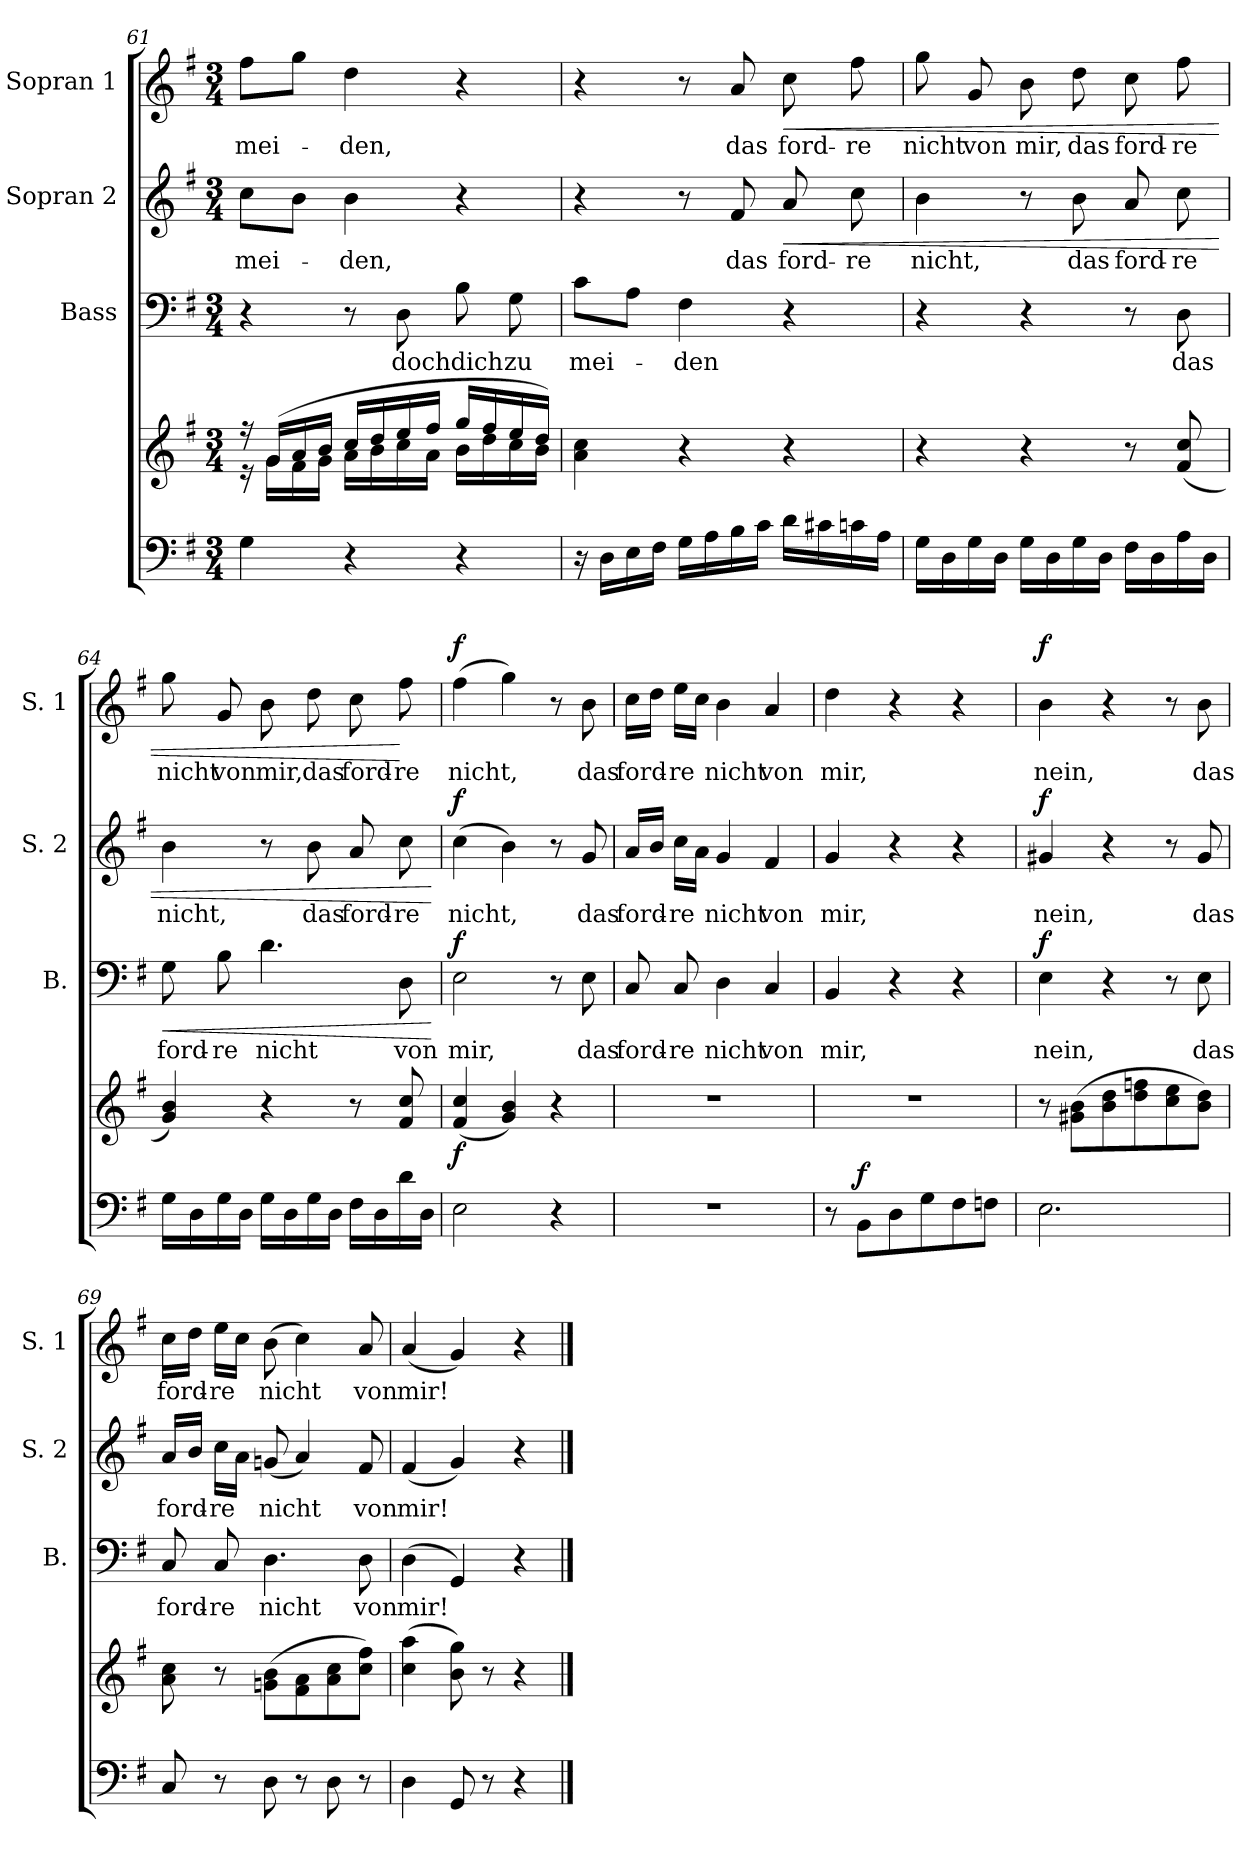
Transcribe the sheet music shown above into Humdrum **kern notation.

**kern	**kern	**dynam	**kern	**text	**dynam	**kern	**text	**dynam	**kern	**text	**dynam
*part4	*part4	*part4	*part3	*part3	*part3	*part2	*part2	*part2	*part1	*part1	*part1
*staff5	*staff4	*staff4/5	*staff3	*staff3	*staff3	*staff2	*staff2	*staff2	*staff1	*staff1	*staff1
*	*	*	*I"Bass	*	*	*I"Sopran 2	*	*	*I"Sopran 1	*	*
*	*	*	*I'B.	*	*	*I'S. 2	*	*	*I'S. 1	*	*
*clefF4	*clefG2	*	*clefF4	*	*	*clefG2	*	*	*clefG2	*	*
*k[f#]	*k[f#]	*	*k[f#]	*	*	*k[f#]	*	*	*k[f#]	*	*
*G:	*G:	*	*G:	*	*	*G:	*	*	*G:	*	*
*M3/4	*M3/4	*	*M3/4	*	*	*M3/4	*	*	*M3/4	*	*
=61	=61	=61	=61	=61	=61	=61	=61	=61	=61	=61	=61
*	*^	*	*	*	*	*	*	*	*	*	*
!	!	!	!	!	!	!	!	!LO:LY:b	!	!	!LO:LY:b	!
4G\	16r	16r	.	4r	.	.	8cc\L	mei-	.	8ff#\L	mei-	.
.	(>16g/LL	16g\LL	.	.	.	.	.	.	.	.	.	.
.	16a/	16f#\	.	.	.	.	8b\J	.	.	8gg\J	.	.
.	16b/JJ	16g\JJ	.	.	.	.	.	.	.	.	.	.
!	!	!	!	!	!	!	!	!LO:LY:b	!	!	!LO:LY:b	!
4r	16cc/LL	16a\LL	.	8r	.	.	4b\	-den,	.	4dd\	-den,	.
.	16dd/	16b\	.	.	.	.	.	.	.	.	.	.
!	!	!	!	!	!LO:LY:b	!	!	!	!	!	!	!
.	16ee/	16cc\	.	8D\	doch	.	.	.	.	.	.	.
.	16ff#/JJ	16a\JJ	.	.	.	.	.	.	.	.	.	.
!	!	!	!	!	!LO:LY:b	!	!	!	!	!	!	!
4r	16gg/LL	16b\LL	.	8B\	dich	.	4r	.	.	4r	.	.
.	16ff#/	16dd\	.	.	.	.	.	.	.	.	.	.
!	!	!	!	!	!LO:LY:b	!	!	!	!	!	!	!
.	16ee/	16cc\	.	8G\	zu	.	.	.	.	.	.	.
.	16dd/JJ)	16b\JJ	.	.	.	.	.	.	.	.	.	.
!!LO:PB:g=z
=62	=62	=62	=62	=62	=62	=62	=62	=62	=62	=62	=62	=62
!	!	!	!	!	!LO:LY:b	!	!	!	!	!	!	!
*	*v	*v	*	*	*	*	*	*	*	*	*	*
16r	4a\ 4cc\	.	8c\L	mei-	.	4r	.	.	4r	.	.
16D\LL	.	.	.	.	.	.	.	.	.	.	.
16E\	.	.	8A\J	.	.	.	.	.	.	.	.
16F#\JJ	.	.	.	.	.	.	.	.	.	.	.
!	!	!	!	!LO:LY:b	!	!	!	!	!	!	!
16G\LL	4r	.	4F#\	-den	.	8r	.	.	8r	.	.
16A\	.	.	.	.	.	.	.	.	.	.	.
!	!	!	!	!	!	!	!LO:LY:b	!	!	!LO:LY:b	!
16B\	.	.	.	.	.	8f#/	das	.	8a/	das	.
16c\JJ	.	.	.	.	.	.	.	.	.	.	.
!	!	!	!	!	!	!	!LO:LY:b	!LO:HP:b	!	!LO:LY:b	!LO:HP:b
16d\LL	4r	.	4r	.	.	8a/	ford-	<	8cc\	ford-	<
16c#X\	.	.	.	.	.	.	.	.	.	.	.
!	!	!	!	!	!	!	!LO:LY:b	!	!	!LO:LY:b	!
16cn\	.	.	.	.	.	8cc\	-re	.	8ff#\	-re	.
16A\JJ	.	.	.	.	.	.	.	.	.	.	.
=63	=63	=63	=63	=63	=63	=63	=63	=63	=63	=63	=63
!	!	!	!	!	!	!	!LO:LY:b	!	!	!LO:LY:b	!
16G\LL	4r	.	4r	.	.	4b\	nicht,	.	8gg\	nicht	.
16D\	.	.	.	.	.	.	.	.	.	.	.
!	!	!	!	!	!	!	!	!	!	!LO:LY:b	!
16G\	.	.	.	.	.	.	.	.	8g/	von	.
16D\JJ	.	.	.	.	.	.	.	.	.	.	.
!	!	!	!	!	!	!	!	!	!	!LO:LY:b	!
16G\LL	4r	.	4r	.	.	8r	.	.	8b\	mir,	.
16D\	.	.	.	.	.	.	.	.	.	.	.
!	!	!	!	!	!	!	!LO:LY:b	!	!	!LO:LY:b	!
16G\	.	.	.	.	.	8b\	das	.	8dd\	das	.
16D\JJ	.	.	.	.	.	.	.	.	.	.	.
!	!	!	!	!	!	!	!LO:LY:b	!	!	!LO:LY:b	!
16F#\LL	8r	.	8r	.	.	8a/	ford-	.	8cc\	ford-	.
16D\	.	.	.	.	.	.	.	.	.	.	.
!	!	!	!	!LO:LY:b	!	!	!LO:LY:b	!	!	!LO:LY:b	!
16A\	(<8f#/ 8cc/	.	8D\	das	.	8cc\	-re	.	8ff#\	-re	.
16D\JJ	.	.	.	.	.	.	.	.	.	.	.
=64	=64	=64	=64	=64	=64	=64	=64	=64	=64	=64	=64
!	!	!	!	!LO:LY:b	!LO:HP:b	!	!LO:LY:b	!	!	!LO:LY:b	!
16G\LL	4g/ 4b/)	.	8G\	ford-	<	4b\	nicht,	.	8gg\	nicht	.
16D\	.	.	.	.	.	.	.	.	.	.	.
!	!	!	!	!LO:LY:b	!	!	!	!	!	!LO:LY:b	!
16G\	.	.	8B\	-re	.	.	.	.	8g/	von	.
16D\JJ	.	.	.	.	.	.	.	.	.	.	.
!	!	!	!	!LO:LY:b	!	!	!	!	!	!LO:LY:b	!
16G\LL	4r	.	4.d\	nicht	.	8r	.	.	8b\	mir,	.
16D\	.	.	.	.	.	.	.	.	.	.	.
!	!	!	!	!	!	!	!LO:LY:b	!	!	!LO:LY:b	!
16G\	.	.	.	.	.	8b\	das	.	8dd\	das	.
16D\JJ	.	.	.	.	.	.	.	.	.	.	.
!	!	!	!	!	!	!	!LO:LY:b	!	!	!LO:LY:b	!
16F#\LL	8r	.	.	.	.	8a/	ford-	.	8cc\	ford-	.
16D\	.	.	.	.	.	.	.	.	.	.	.
!	!	!	!	!LO:LY:b	!	!	!LO:LY:b	!	!	!LO:LY:b	!
16d\	8f#/ 8cc/	.	8D\	von	.	8cc\	-re	.	8ff#\	-re	[
16D\JJ	.	.	.	.	.	.	.	.	.	.	.
.	.	.	.	.	[	.	.	[	.	.	.
=65	=65	=65	=65	=65	=65	=65	=65	=65	=65	=65	=65
!	!	!LO:DY:b	!	!LO:LY:b	!LO:DY:a	!	!LO:LY:b	!LO:DY:a	!	!LO:LY:b	!LO:DY:a
2E\	(<4f#/ 4cc/	f	2E\	mir,	f	(>4cc\	nicht,	f	(>4ff#\	nicht,	f
.	4g/ 4b/)	.	.	.	.	4b\)	.	.	4gg\)	.	.
4r	4r	.	8r	.	.	8r	.	.	8r	.	.
!	!	!	!	!LO:LY:b	!	!	!LO:LY:b	!	!	!LO:LY:b	!
.	.	.	8E\	das	.	8g/	das	.	8b\	das	.
!!LO:LB:g=z
=66	=66	=66	=66	=66	=66	=66	=66	=66	=66	=66	=66
!	!	!	!	!LO:LY:b	!	!	!LO:LY:b	!	!	!LO:LY:b	!
2.r	2.r	.	8C/	ford-	.	16a/LL	ford-	.	16cc\LL	ford-	.
.	.	.	.	.	.	16b/JJ	.	.	16dd\JJ	.	.
!	!	!	!	!LO:LY:b	!	!	!LO:LY:b	!	!	!LO:LY:b	!
.	.	.	8C/	-re	.	16cc\LL	-re	.	16ee\LL	-re	.
.	.	.	.	.	.	16a\JJ	.	.	16cc\JJ	.	.
!	!	!	!	!LO:LY:b	!	!	!LO:LY:b	!	!	!LO:LY:b	!
.	.	.	4D\	nicht	.	4g/	nicht	.	4b\	nicht	.
!	!	!	!	!LO:LY:b	!	!	!LO:LY:b	!	!	!LO:LY:b	!
.	.	.	4C/	von	.	4f#/	von	.	4a/	von	.
=67	=67	=67	=67	=67	=67	=67	=67	=67	=67	=67	=67
!	!	!	!	!LO:LY:b	!	!	!LO:LY:b	!	!	!LO:LY:b	!
8r	2.r	.	4BB/	mir,	.	4g/	mir,	.	4dd\	mir,	.
!	!	!LO:DY:a=2	!	!	!	!	!	!	!	!	!
8BB\L	.	f	.	.	.	.	.	.	.	.	.
8D\	.	.	4r	.	.	4r	.	.	4r	.	.
8G\	.	.	.	.	.	.	.	.	.	.	.
8F#\	.	.	4r	.	.	4r	.	.	4r	.	.
8Fn\J	.	.	.	.	.	.	.	.	.	.	.
=68	=68	=68	=68	=68	=68	=68	=68	=68	=68	=68	=68
!	!	!	!	!LO:LY:b	!LO:DY:a	!	!LO:LY:b	!LO:DY:a	!	!LO:LY:b	!LO:DY:a
2.E\	8r	.	4E\	nein,	f	4g#X/	nein,	f	4b\	nein,	f
.	(>8g#X\ 8b\L	.	.	.	.	.	.	.	.	.	.
.	8b\ 8dd\	.	4r	.	.	4r	.	.	4r	.	.
.	8dd\ 8ffn\	.	.	.	.	.	.	.	.	.	.
.	8cc\ 8ee\	.	8r	.	.	8r	.	.	8r	.	.
!	!	!	!	!LO:LY:b	!	!	!LO:LY:b	!	!	!LO:LY:b	!
.	8b\ 8dd\J)	.	8E\	das	.	8g#/	das	.	8b\	das	.
=69	=69	=69	=69	=69	=69	=69	=69	=69	=69	=69	=69
!	!	!	!	!LO:LY:b	!	!	!LO:LY:b	!	!	!LO:LY:b	!
8C/	8a\ 8cc\	.	8C/	ford-	.	16a/LL	ford-	.	16cc\LL	ford-	.
.	.	.	.	.	.	16b/JJ	.	.	16dd\JJ	.	.
!	!	!	!	!LO:LY:b	!	!	!LO:LY:b	!	!	!LO:LY:b	!
8r	8r	.	8C/	-re	.	16cc\LL	-re	.	16ee\LL	-re	.
.	.	.	.	.	.	16a\JJ	.	.	16cc\JJ	.	.
!	!	!	!	!LO:LY:b	!	!	!LO:LY:b	!	!	!LO:LY:b	!
8D\	(>8gn\ 8b\L	.	4.D\	nicht	.	(<8gn/	nicht	.	(>8b\	nicht	.
8r	8f#\ 8a\	.	.	.	.	4a/)	.	.	4cc\)	.	.
8D\	8a\ 8cc\	.	.	.	.	.	.	.	.	.	.
!	!	!	!	!LO:LY:b	!	!	!LO:LY:b	!	!	!LO:LY:b	!
8r	8cc\ 8ff#\J)	.	8D\	von	.	8f#/	von	.	8a/	von	.
=70	=70	=70	=70	=70	=70	=70	=70	=70	=70	=70	=70
!	!	!	!	!LO:LY:b	!	!	!LO:LY:b	!	!	!LO:LY:b	!
4D\	(>4cc\ 4aa\	.	(>4D\	mir!	.	(<4f#/	mir!	.	(<4a/	mir!	.
8GG/	8b\ 8gg\)	.	4GG/)	.	.	4g/)	.	.	4g/)	.	.
8r	8r	.	.	.	.	.	.	.	.	.	.
4r	4r	.	4r	.	.	4r	.	.	4r	.	.
==	==	==	==	==	==	==	==	==	==	==	==
*-	*-	*-	*-	*-	*-	*-	*-	*-	*-	*-	*-
